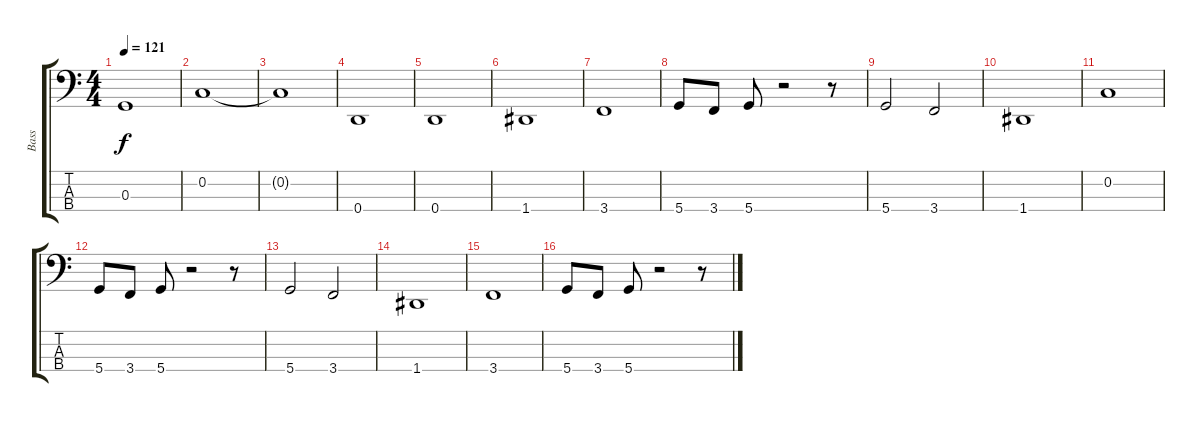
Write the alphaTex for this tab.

\track ("Bass" "Bass") {instrument electricbassfinger}
\staff {score tabs}
\tuning (F2 C2 G1 D1) {hide}
\ts (4 4)
\tempo 121
\clef f4
\ks c
0.3{t}.1{dy f} |
0.2.1 |
0.2{t}.1 |
0.4.1 |
0.4.1 |
1.4.1 |
3.4.1 |
5.4.8 3.4.8 5.4.8 r.2 r.8 |
5.4.2 3.4.2 |
1.4.1 |
0.2.1 |
5.4.8 3.4.8 5.4.8 r.2 r.8 |
5.4.2 3.4.2 |
1.4.1 |
3.4.1 |
5.4.8 3.4.8 5.4.8 r.2 r.8
